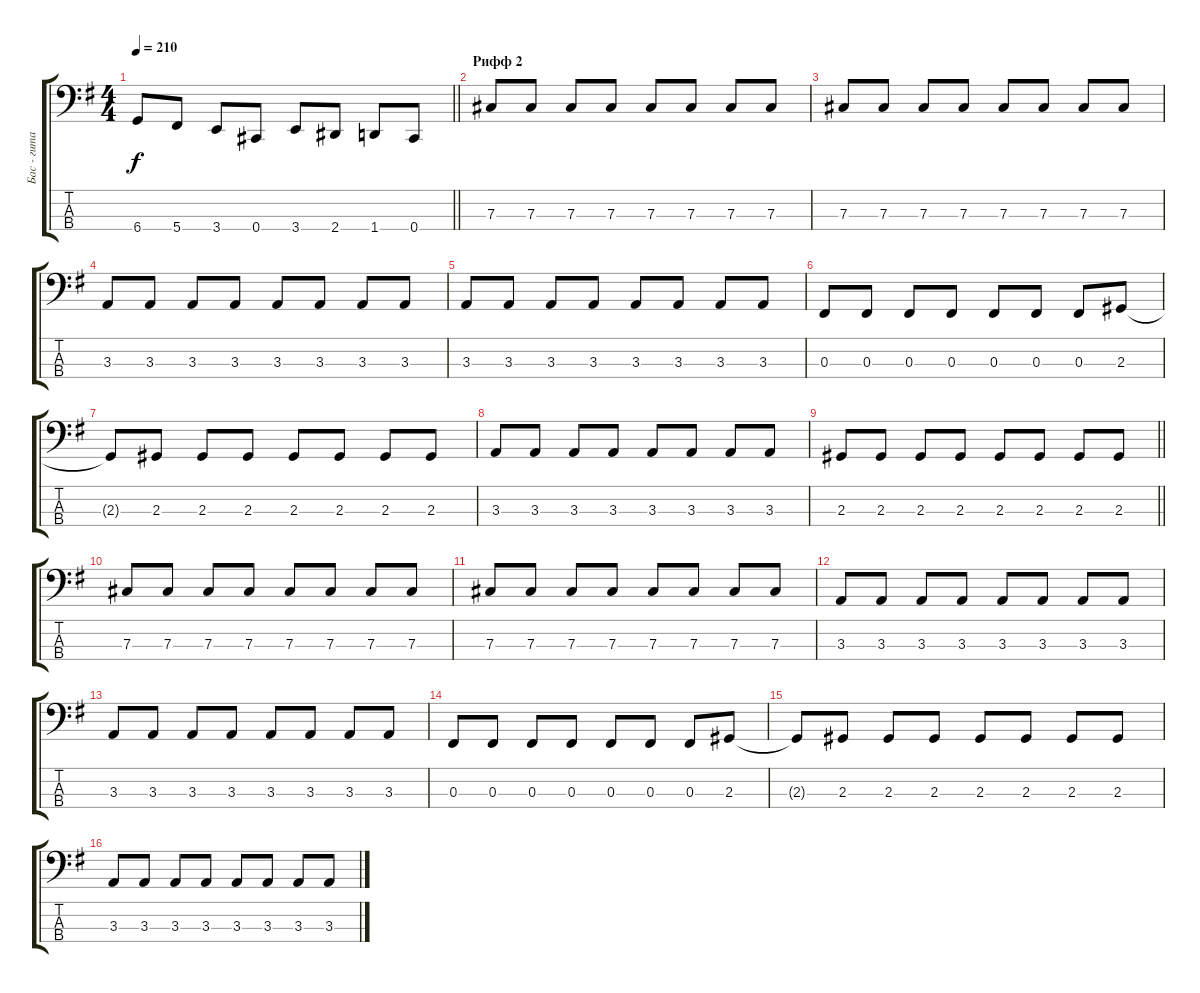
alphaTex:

\track ("Бас - гитара" "Бас - гита") {instrument electricbassfinger}
\staff {score tabs}
\tuning (E2 B1 Gb1 Db1) {hide}
\ts (4 4)
\tempo 210
\clef f4
\barLineRight lightlight
\ks g
6.4.8{dy f} 5.4.8 3.4.8 0.4.8 3.4.8 2.4.8 1.4.8 0.4.8 |
\section ("" "Рифф 2")
7.3.8 7.3.8 7.3.8 7.3.8 7.3.8 7.3.8 7.3.8 7.3.8 |
7.3.8 7.3.8 7.3.8 7.3.8 7.3.8 7.3.8 7.3.8 7.3.8 |
3.3.8 3.3.8 3.3.8 3.3.8 3.3.8 3.3.8 3.3.8 3.3.8 |
3.3.8 3.3.8 3.3.8 3.3.8 3.3.8 3.3.8 3.3.8 3.3.8 |
0.3.8 0.3.8 0.3.8 0.3.8 0.3.8 0.3.8 0.3.8 2.3.8 |
2.3{t}.8 2.3.8 2.3.8 2.3.8 2.3.8 2.3.8 2.3.8 2.3.8 |
3.3.8 3.3.8 3.3.8 3.3.8 3.3.8 3.3.8 3.3.8 3.3.8 |
\barLineRight lightlight
2.3.8 2.3.8 2.3.8 2.3.8 2.3.8 2.3.8 2.3.8 2.3.8 |
7.3.8 7.3.8 7.3.8 7.3.8 7.3.8 7.3.8 7.3.8 7.3.8 |
7.3.8 7.3.8 7.3.8 7.3.8 7.3.8 7.3.8 7.3.8 7.3.8 |
3.3.8 3.3.8 3.3.8 3.3.8 3.3.8 3.3.8 3.3.8 3.3.8 |
3.3.8 3.3.8 3.3.8 3.3.8 3.3.8 3.3.8 3.3.8 3.3.8 |
0.3.8 0.3.8 0.3.8 0.3.8 0.3.8 0.3.8 0.3.8 2.3.8 |
2.3{t}.8 2.3.8 2.3.8 2.3.8 2.3.8 2.3.8 2.3.8 2.3.8 |
3.3.8 3.3.8 3.3.8 3.3.8 3.3.8 3.3.8 3.3.8 3.3.8
